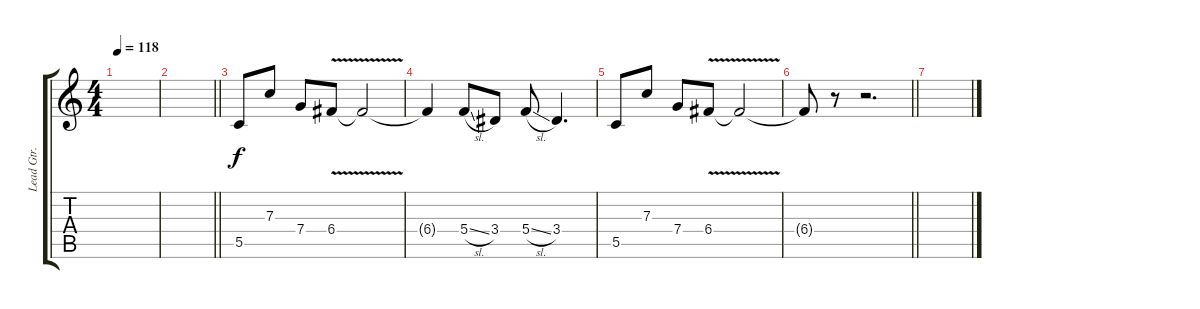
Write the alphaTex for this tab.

\track ("Lead Gtr." "Lead Gtr.") {instrument distortionguitar}
\staff {score tabs}
\tuning (D4 A3 F3 C3 G2 C2) {hide}
\ts (4 4)
\tempo 118
\clef g2
\ks c
|
\barLineRight lightlight
|
5.5.8{volume 10} 7.3.8 7.4.8 6.4{v}.8 6.4{t}.2 |
6.4{t}.4 5.4{sl}.8 3.4.8 5.4{sl}.8 3.4.4{d} |
5.5.8 7.3.8 7.4.8 6.4{v}.8 6.4{t}.2 |
\barLineRight lightlight
6.4{t}.8 r.8 r.2{d} |
\section ("" "")
